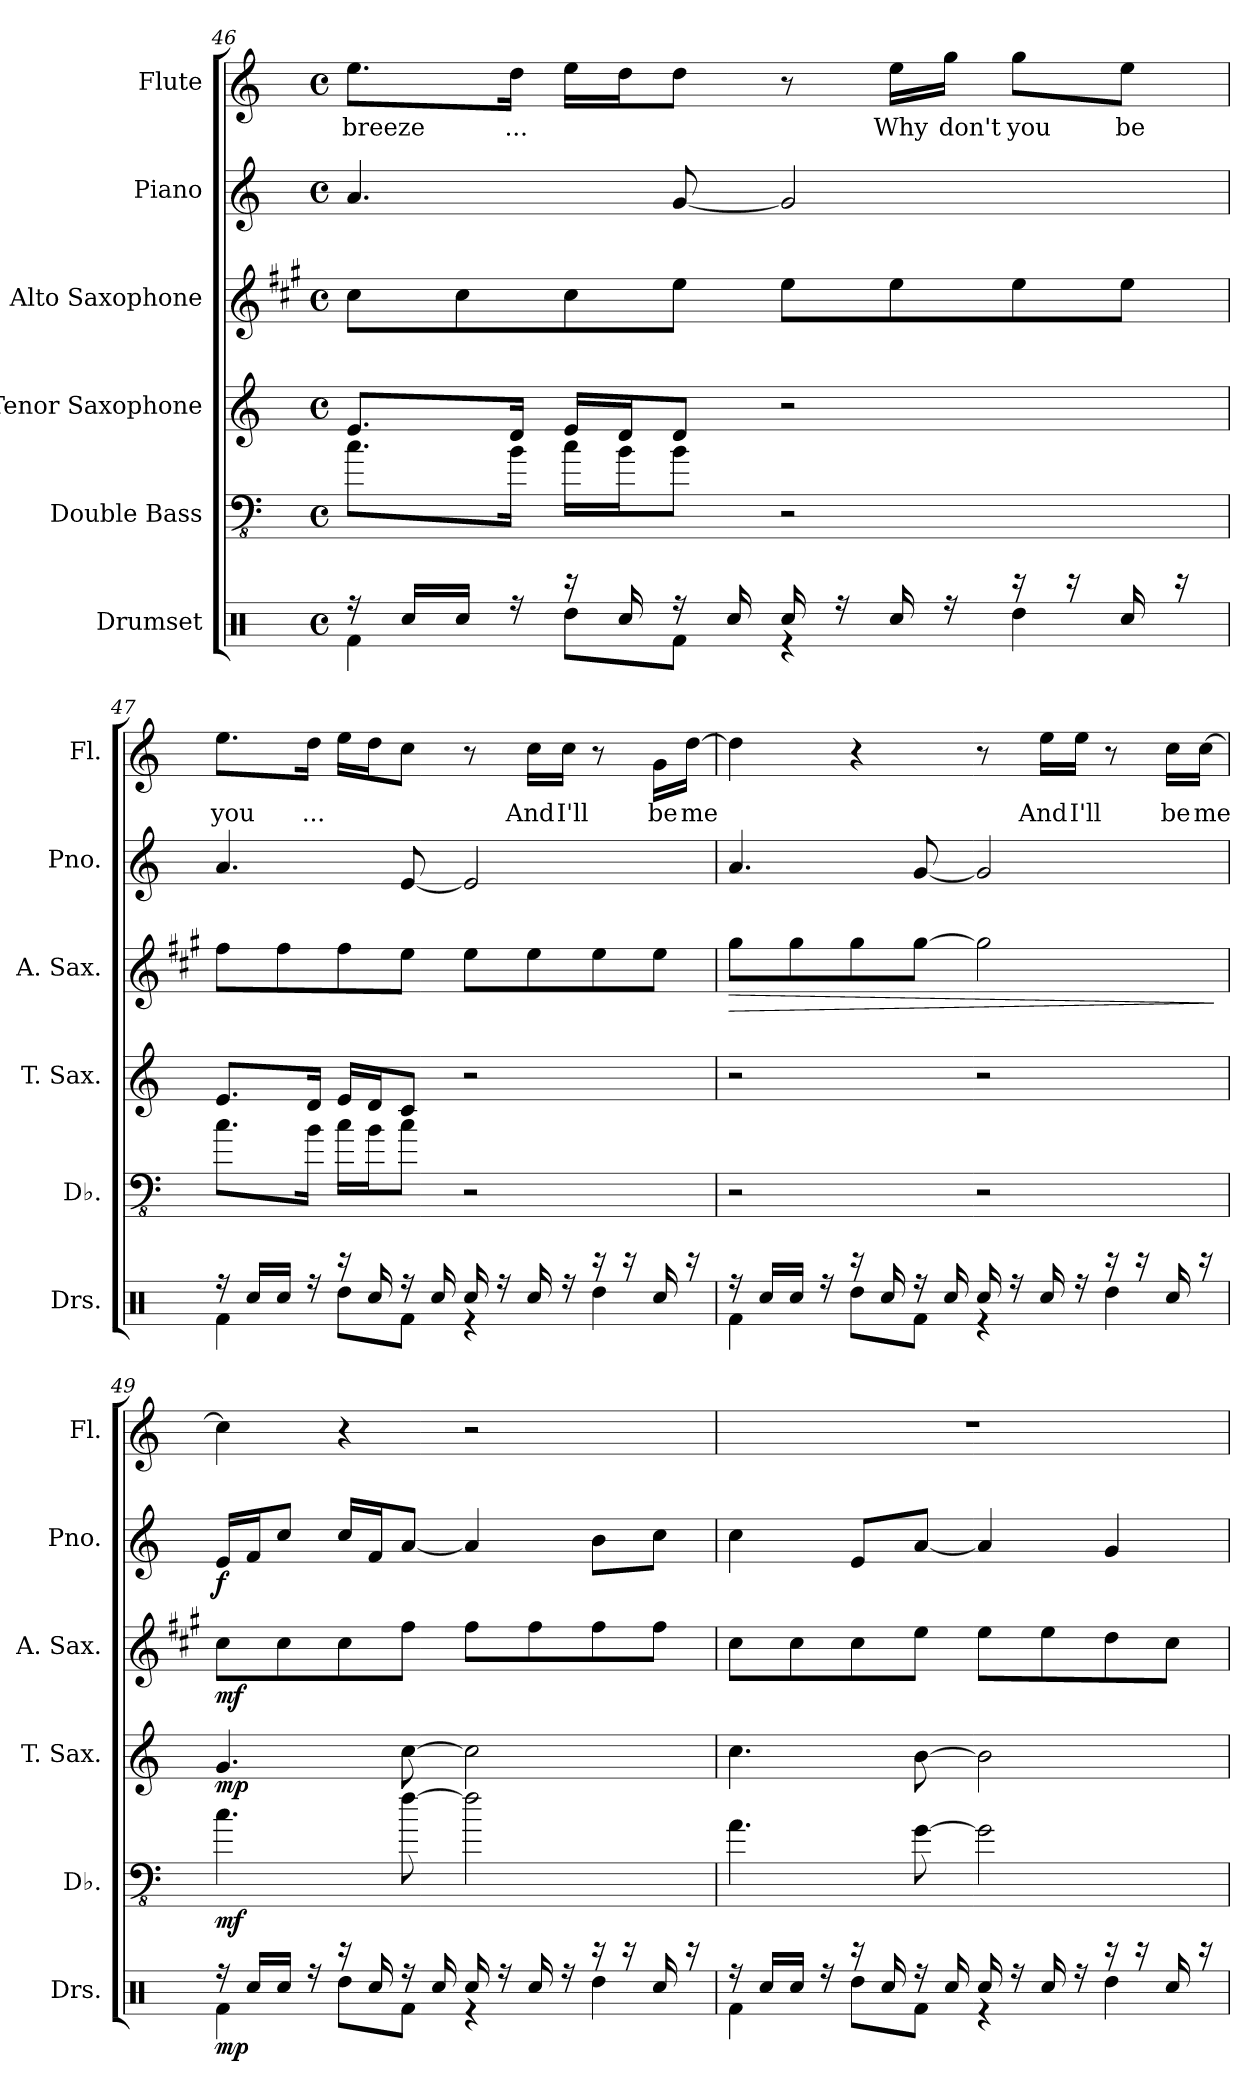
**kern	**dynam	**kern	**dynam	**kern	**dynam	**kern	**dynam	**kern	**dynam	**kern	**text
*part6	*part6	*part5	*part5	*part4	*part4	*part3	*part3	*part2	*part2	*part1	*part1
*staff6	*staff6	*staff5	*staff5	*staff4	*staff4	*staff3	*staff3	*staff2	*staff2	*staff1	*staff1
*I"Drumset	*	*I"Double Bass	*	*I"Tenor Saxophone	*	*I"Alto Saxophone	*	*I"Piano	*	*I"Flute	*
*I'Drs.	*	*I'Db.	*	*I'T. Sax.	*	*I'A. Sax.	*	*I'Pno.	*	*I'Fl.	*
*clefX	*	*clefFv4	*	*clefG2	*	*clefG2	*	*clefG2	*	*clefG2	*
*	*	*ITrd7c12	*	*ITrd8c14	*	*ITrd5c9	*	*	*	*	*
*k[]	*	*k[]	*	*k[]	*	*k[]	*	*k[]	*	*k[]	*
*M4/4	*	*M4/4	*	*M4/4	*	*M4/4	*	*M4/4	*	*M4/4	*
*met(c)	*	*met(c)	*	*met(c)	*	*met(c)	*	*met(c)	*	*met(c)	*
=46	=46	=46	=46	=46	=46	=46	=46	=46	=46	=46	=46
*^	*	*	*	*	*	*	*	*	*	*	*
16r	4Rf\	.	8.C\L	.	8.E/L	.	8e\L	.	4.a/	.	8.ee\L	breeze
16Rcc/LL	.	.	.	.	.	.	.	.	.	.	.	.
16Rcc/JJ	.	.	.	.	.	.	8e\	.	.	.	.	.
16r	.	.	16BB\Jk	.	16D/Jk	.	.	.	.	.	16dd\Jk	...
16r	8Rdd\L	.	16C\LL	.	16E/LL	.	8e\	.	.	.	16ee\LL	.
16Rcc/	.	.	16BB\J	.	16D/J	.	.	.	.	.	16dd\J	.
16r	8Rf\J	.	8BB\J	.	8D/J	.	8g\J	.	[8g/	.	8dd\J	.
16Rcc/	.	.	.	.	.	.	.	.	.	.	.	.
16Rcc/	4r	.	2r	.	2r	.	8g\L	.	2g/]	.	8r	.
16r	.	.	.	.	.	.	.	.	.	.	.	.
16Rcc/	.	.	.	.	.	.	8g\	.	.	.	16ee\LL	Why
16r	.	.	.	.	.	.	.	.	.	.	16gg\JJ	don't
16r	4Rdd\	.	.	.	.	.	8g\	.	.	.	8gg\L	you
16r	.	.	.	.	.	.	.	.	.	.	.	.
16Rcc/	.	.	.	.	.	.	8g\J	.	.	.	8ee\J	be
16r	.	.	.	.	.	.	.	.	.	.	.	.
!!LO:LB:g=z
=47	=47	=47	=47	=47	=47	=47	=47	=47	=47	=47	=47	=47
16r	4Rf\	.	8.C\L	.	8.E/L	.	8a\L	.	4.a/	.	8.ee\L	you
16Rcc/LL	.	.	.	.	.	.	.	.	.	.	.	.
16Rcc/JJ	.	.	.	.	.	.	8a\	.	.	.	.	.
16r	.	.	16BB\Jk	.	16D/Jk	.	.	.	.	.	16dd\Jk	...
16r	8Rdd\L	.	16C\LL	.	16E/LL	.	8a\	.	.	.	16ee\LL	.
16Rcc/	.	.	16BB\J	.	16D/J	.	.	.	.	.	16dd\J	.
16r	8Rf\J	.	8C\J	.	8C/J	.	8g\J	.	[8e/	.	8cc\J	.
16Rcc/	.	.	.	.	.	.	.	.	.	.	.	.
16Rcc/	4r	.	2r	.	2r	.	8g\L	.	2e/]	.	8r	.
16r	.	.	.	.	.	.	.	.	.	.	.	.
16Rcc/	.	.	.	.	.	.	8g\	.	.	.	16cc\LL	And
16r	.	.	.	.	.	.	.	.	.	.	16cc\JJ	I'll
16r	4Rdd\	.	.	.	.	.	8g\	.	.	.	8r	.
16r	.	.	.	.	.	.	.	.	.	.	.	.
16Rcc/	.	.	.	.	.	.	8g\J	.	.	.	16g\LL	be
16r	.	.	.	.	.	.	.	.	.	.	[16dd\JJ	me
=48	=48	=48	=48	=48	=48	=48	=48	=48	=48	=48	=48	=48
!	!	!	!	!	!	!	!	!LO:HP:b	!	!	!	!
16r	4Rf\	.	2r	.	2r	.	8b\L	>	4.a/	.	4dd\]	.
16Rcc/LL	.	.	.	.	.	.	.	.	.	.	.	.
16Rcc/JJ	.	.	.	.	.	.	8b\	.	.	.	.	.
16r	.	.	.	.	.	.	.	.	.	.	.	.
16r	8Rdd\L	.	.	.	.	.	8b\	.	.	.	4r	.
16Rcc/	.	.	.	.	.	.	.	.	.	.	.	.
16r	8Rf\J	.	.	.	.	.	[8b\J	.	[8g/	.	.	.
16Rcc/	.	.	.	.	.	.	.	.	.	.	.	.
16Rcc/	4r	.	2r	.	2r	.	2b\]	.	2g/]	.	8r	.
16r	.	.	.	.	.	.	.	.	.	.	.	.
16Rcc/	.	.	.	.	.	.	.	.	.	.	16ee\LL	And
16r	.	.	.	.	.	.	.	.	.	.	16ee\JJ	I'll
16r	4Rdd\	.	.	.	.	.	.	.	.	.	8r	.
16r	.	.	.	.	.	.	.	.	.	.	.	.
16Rcc/	.	.	.	.	.	.	.	.	.	.	16cc\LL	be
16r	.	.	.	.	.	.	.	.	.	.	[16cc\JJ	me
*v	*v	*	*	*	*	*	*	*	*	*	*	*
.	.	.	.	.	.	.	]	.	.	.	.
!!LO:PB:g=z
=49	=49	=49	=49	=49	=49	=49	=49	=49	=49	=49	=49
*^	*	*	*	*	*	*	*	*	*	*	*
!	!	!LO:DY:b	!	!LO:DY:b	!	!LO:DY:b	!	!LO:DY:b	!	!LO:DY:b	!	!
16r	4Rf\	mp	4.C\	mf	4.G/	mp	8e\L	mf	16e/LL	f	4cc\]	.
16Rcc/LL	.	.	.	.	.	.	.	.	16f/J	.	.	.
16Rcc/JJ	.	.	.	.	.	.	8e\	.	8cc/J	.	.	.
16r	.	.	.	.	.	.	.	.	.	.	.	.
16r	8Rdd\L	.	.	.	.	.	8e\	.	16cc/LL	.	4r	.
16Rcc/	.	.	.	.	.	.	.	.	16f/J	.	.	.
16r	8Rf\J	.	[8F\	.	[8c\	.	8a\J	.	[8a/J	.	.	.
16Rcc/	.	.	.	.	.	.	.	.	.	.	.	.
16Rcc/	4r	.	2F\]	.	2c\]	.	8a\L	.	4a/]	.	2r	.
16r	.	.	.	.	.	.	.	.	.	.	.	.
16Rcc/	.	.	.	.	.	.	8a\	.	.	.	.	.
16r	.	.	.	.	.	.	.	.	.	.	.	.
16r	4Rdd\	.	.	.	.	.	8a\	.	8b\L	.	.	.
16r	.	.	.	.	.	.	.	.	.	.	.	.
16Rcc/	.	.	.	.	.	.	8a\J	.	8cc\J	.	.	.
16r	.	.	.	.	.	.	.	.	.	.	.	.
=50	=50	=50	=50	=50	=50	=50	=50	=50	=50	=50	=50	=50
16r	4Rf\	.	4.AA\	.	4.c\	.	8e\L	.	4cc\	.	1r	.
16Rcc/LL	.	.	.	.	.	.	.	.	.	.	.	.
16Rcc/JJ	.	.	.	.	.	.	8e\	.	.	.	.	.
16r	.	.	.	.	.	.	.	.	.	.	.	.
16r	8Rdd\L	.	.	.	.	.	8e\	.	8e/L	.	.	.
16Rcc/	.	.	.	.	.	.	.	.	.	.	.	.
16r	8Rf\J	.	[8GG\	.	[8B\	.	8g\J	.	[8a/J	.	.	.
16Rcc/	.	.	.	.	.	.	.	.	.	.	.	.
16Rcc/	4r	.	2GG\]	.	2B\]	.	8g\L	.	4a/]	.	.	.
16r	.	.	.	.	.	.	.	.	.	.	.	.
16Rcc/	.	.	.	.	.	.	8g\	.	.	.	.	.
16r	.	.	.	.	.	.	.	.	.	.	.	.
16r	4Rdd\	.	.	.	.	.	8f\	.	4g/	.	.	.
16r	.	.	.	.	.	.	.	.	.	.	.	.
16Rcc/	.	.	.	.	.	.	8e\J	.	.	.	.	.
16r	.	.	.	.	.	.	.	.	.	.	.	.
*v	*v	*	*	*	*	*	*	*	*	*	*	*
=	=	=	=	=	=	=	=	=	=	=	=
*-	*-	*-	*-	*-	*-	*-	*-	*-	*-	*-	*-
